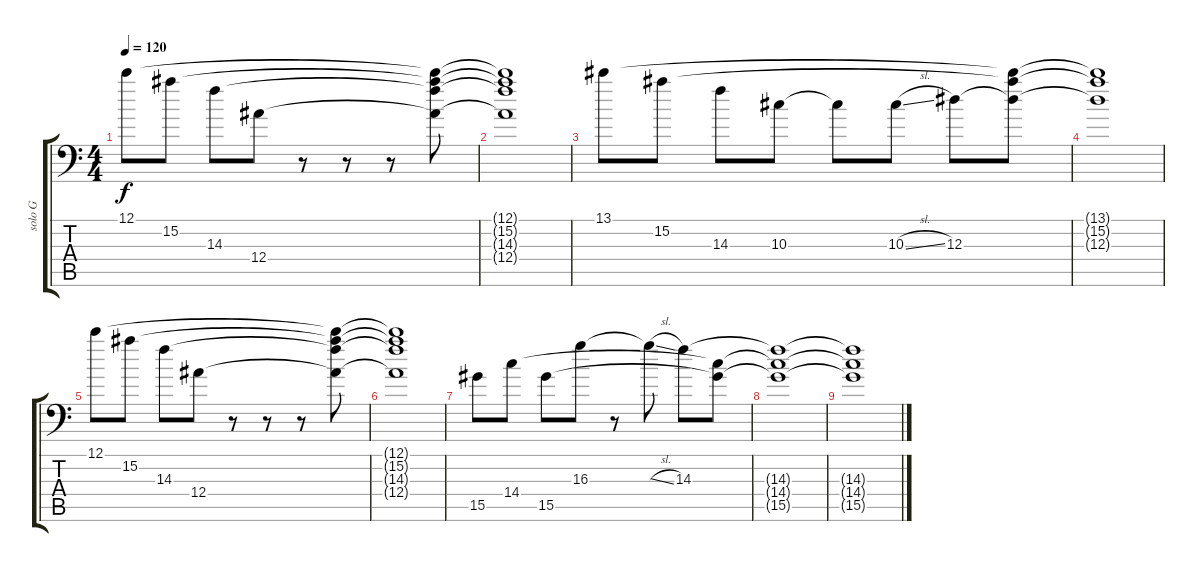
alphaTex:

\track ("solo G" "solo G") {instrument distortionguitar}
\staff {score tabs}
\tuning (C4 G3 Eb3 Bb2 F2 Bb1) {hide}
\ts (4 4)
\tempo 120
\clef f4
\ks c
12.1.8{dy f} 15.2.8 14.3.8 12.4.8 r.8 r.8 r.8 (12.1{t} 15.2{t} 14.3{t} 12.4{t}).8 |
(12.1{t} 15.2{t} 14.3{t} 12.4{t}).1 |
13.1.8 15.2.8 14.3.8 10.3.8 10.3{t}.8 10.3{sl}.8 12.3.8 (13.1{t} 15.2{t} 12.3{t}).8 |
(13.1{t} 15.2{t} 12.3{t}).1 |
12.1.8 15.2.8 14.3.8 12.4.8 r.8 r.8 r.8 (12.1{t} 15.2{t} 14.3{t} 12.4{t}).8 |
(12.1{t} 15.2{t} 14.3{t} 12.4{t}).1 |
15.5.8 14.4.8 15.5.8 16.3.8 r.8 16.3{sl t}.8 14.3.8 (14.4{t} 15.5{t}).8 |
(14.3{t} 14.4{t} 15.5{t}).1{volume 0} |
(14.3{t} 14.4{t} 15.5{t}).1
